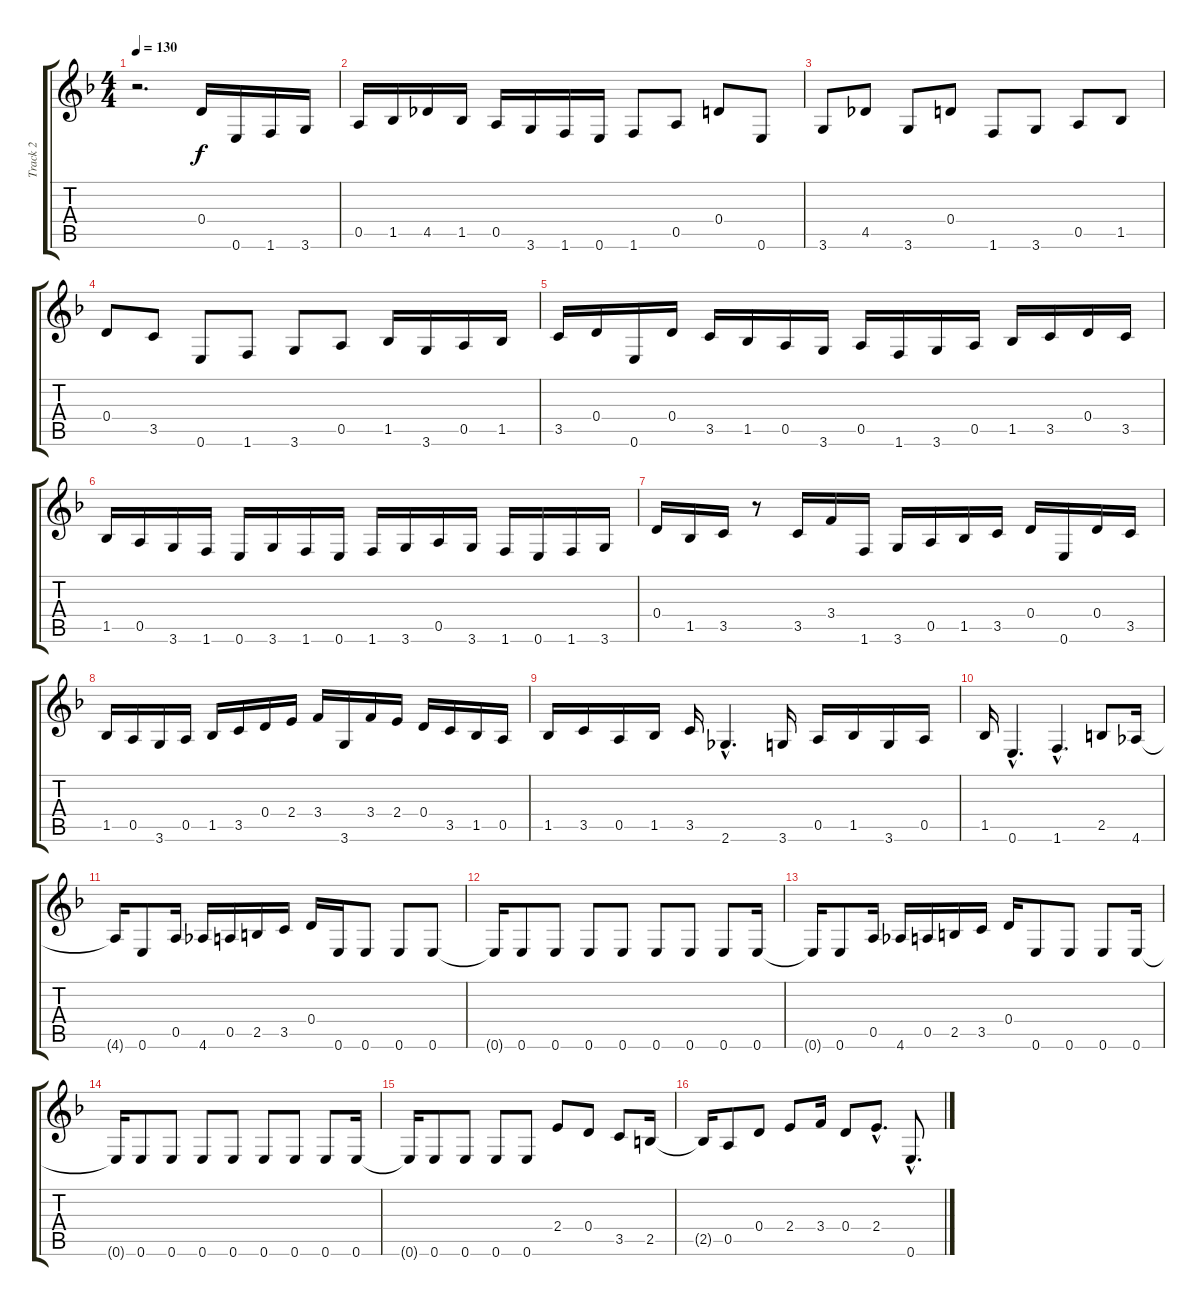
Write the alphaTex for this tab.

\track ("Track 2" "Track 2") {instrument electricguitarjazz}
\staff {score tabs}
\tuning (E4 B3 G3 D3 A2 E2) {hide}
\ts (4 4)
\tempo 130
\clef g2
\ks dminor
r.2{d dy f instrument electricguitarjazz} 0.4.16 0.6.16 1.6.16 3.6.16 |
0.5.16 1.5.16 4.5.16 1.5.16 0.5.16 3.6.16 1.6.16 0.6.16 1.6.8 0.5.8 0.4.8 0.6.8 |
3.6.8 4.5.8 3.6.8 0.4.8 1.6.8 3.6.8 0.5.8 1.5.8 |
0.4.8 3.5.8 0.6.8 1.6.8 3.6.8 0.5.8 1.5.16 3.6.16 0.5.16 1.5.16 |
3.5.16 0.4.16 0.6.16 0.4.16 3.5.16 1.5.16 0.5.16 3.6.16 0.5.16 1.6.16 3.6.16 0.5.16 1.5.16 3.5.16 0.4.16 3.5.16 |
1.5.16 0.5.16 3.6.16 1.6.16 0.6.16 3.6.16 1.6.16 0.6.16 1.6.16 3.6.16 0.5.16 3.6.16 1.6.16 0.6.16 1.6.16 3.6.16 |
0.4.16 1.5.16 3.5.16 r.8 3.5.16 3.4.16 1.6.16 3.6.16 0.5.16 1.5.16 3.5.16 0.4.16 0.6.16 0.4.16 3.5.16 |
1.5.16 0.5.16 3.6.16 0.5.16 1.5.16 3.5.16 0.4.16 2.4.16 3.4.16 3.6.16 3.4.16 2.4.16 0.4.16 3.5.16 1.5.16 0.5.16 |
1.5.16 3.5.16 0.5.16 1.5.16 3.5.16 2.6{hac}.4{d} 3.6.16 0.5.16 1.5.16 3.6.16 0.5.16 |
1.5.16 0.6{hac}.4{d} 1.6{hac}.4{d} 2.5.8 4.6.16 |
4.6{t}.16 0.6.8 0.5.16 4.6.16 0.5.16 2.5.16 3.5.16 0.4.16 0.6.16 0.6.8 0.6.8 0.6.8 |
0.6{t}.16 0.6.8 0.6.8 0.6.8 0.6.8 0.6.8 0.6.8 0.6.8 0.6.16 |
0.6{t}.16 0.6.8 0.5.16 4.6.16 0.5.16 2.5.16 3.5.16 0.4.16 0.6.8 0.6.8 0.6.8 0.6.16 |
0.6{t}.16 0.6.8 0.6.8 0.6.8 0.6.8 0.6.8 0.6.8 0.6.8 0.6.16 |
0.6{t}.16 0.6.8 0.6.8 0.6.8 0.6.8 2.4.8 0.4.8 3.5.8 2.5.16 |
2.5{t}.16 0.5.8 0.4.8 2.4.8 3.4.16 0.4.8 2.4{hac}.8{d} 0.6{hac}.8{d}
